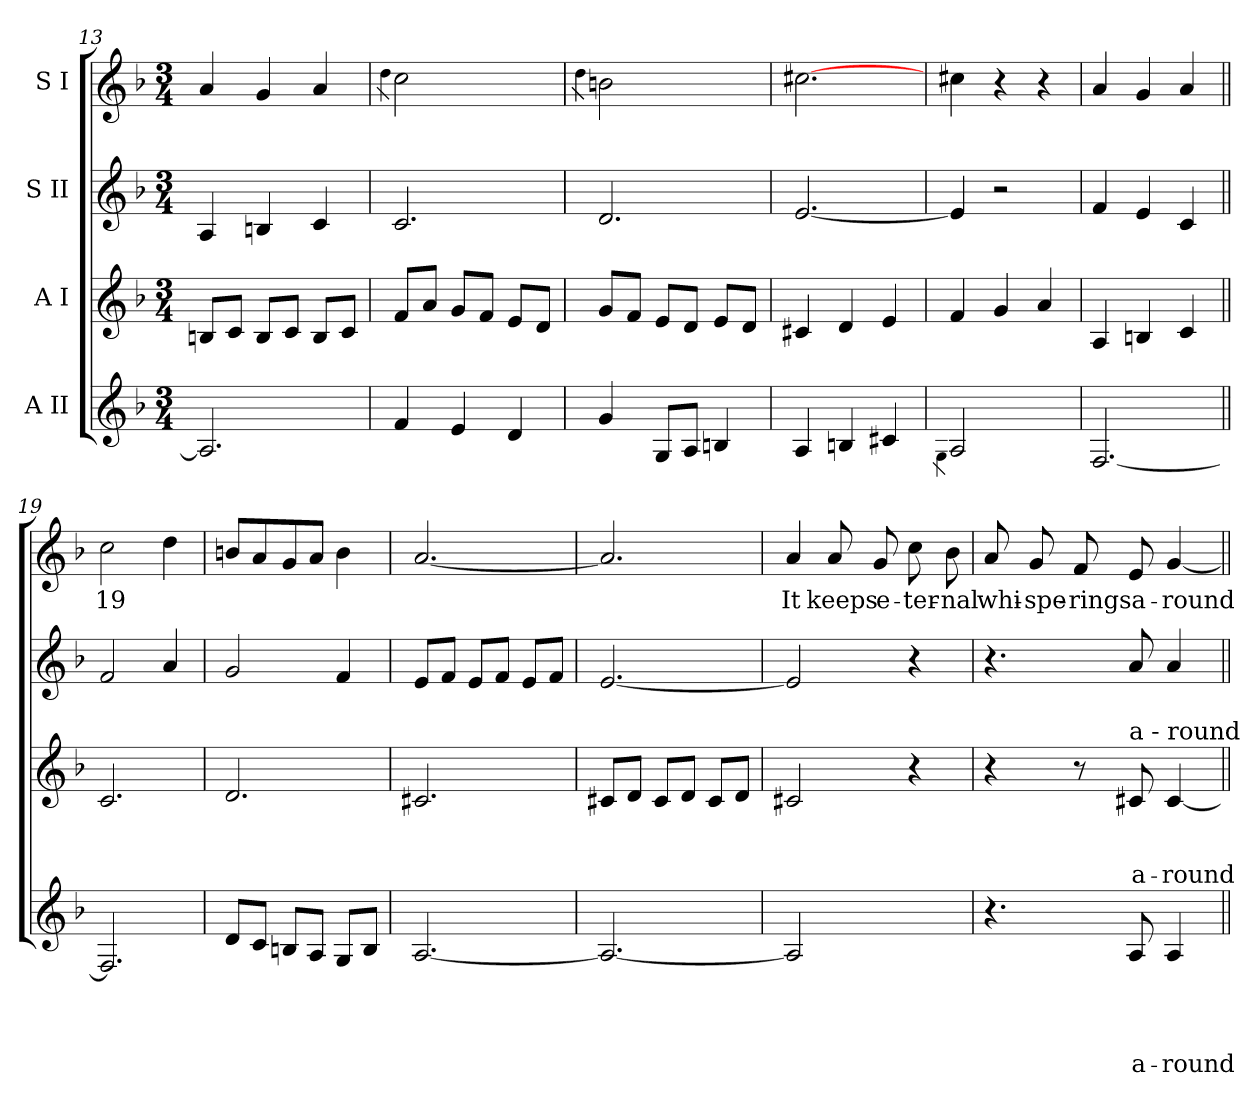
**kern	**text	**text	**text	**text	**kern	**text	**text	**text	**kern	**text	**kern	**text
*part4	*part4	*part4	*part4	*part4	*part3	*part3	*part3	*part3	*part2	*part2	*part1	*part1
*staff4	*staff4	*staff4	*staff4	*staff4	*staff3	*staff3	*staff3	*staff3	*staff2	*staff2	*staff1	*staff1
*I"A II	*	*	*	*	*I"A I	*	*	*	*I"S II	*	*I"S I	*
!!LO:PB:g=z
*clefG2	*	*	*	*	*clefG2	*	*	*	*clefG2	*	*clefG2	*
*k[b-]	*	*	*	*	*k[b-]	*	*	*	*k[b-]	*	*k[b-]	*
*F:	*	*	*	*	*F:	*	*	*	*F:	*	*F:	*
*M3/4	*	*	*	*	*M3/4	*	*	*	*M3/4	*	*M3/4	*
=13	=13	=13	=13	=13	=13	=13	=13	=13	=13	=13	=13	=13
2.A/]	.	.	.	.	8Bn/L	.	.	.	4A/	.	4a/	.
.	.	.	.	.	8c/J	.	.	.	.	.	.	.
.	.	.	.	.	8B/L	.	.	.	4Bn/	.	4g/	.
.	.	.	.	.	8c/J	.	.	.	.	.	.	.
.	.	.	.	.	8B/L	.	.	.	4c/	.	4a/	.
.	.	.	.	.	8c/J	.	.	.	.	.	.	.
=14	=14	=14	=14	=14	=14	=14	=14	=14	=14	=14	=14	=14
*	*	*	*	*	*	*	*	*	*	*	*^	*
.	.	.	.	.	.	.	.	.	.	.	.	4qdd\	.
4f/	.	.	.	.	8f/L	.	.	.	2.c/	.	2cc\	4ryy	.
.	.	.	.	.	8a/J	.	.	.	.	.	.	.	.
4e/	.	.	.	.	8g/L	.	.	.	.	.	.	2ryy	.
.	.	.	.	.	8f/J	.	.	.	.	.	.	.	.
4d/	.	.	.	.	8e/L	.	.	.	.	.	4ryy	.	.
.	.	.	.	.	8d/J	.	.	.	.	.	.	.	.
=15	=15	=15	=15	=15	=15	=15	=15	=15	=15	=15	=15	=15	=15
.	.	.	.	.	.	.	.	.	.	.	.	4qdd\	.
4g/	.	.	.	.	8g/L	.	.	.	2.d/	.	2bn\	4ryy	.
.	.	.	.	.	8f/J	.	.	.	.	.	.	.	.
8G/L	.	.	.	.	8e/L	.	.	.	.	.	.	2ryy	.
8A/J	.	.	.	.	8d/J	.	.	.	.	.	.	.	.
4Bn/	.	.	.	.	8e/L	.	.	.	.	.	4ryy	.	.
.	.	.	.	.	8d/J	.	.	.	.	.	.	.	.
*	*	*	*	*	*	*	*	*	*	*	*v	*v	*
=16	=16	=16	=16	=16	=16	=16	=16	=16	=16	=16	=16	=16
4A/	.	.	.	.	4c#X/	.	.	.	[<2.e/	.	[>2.cc#X\	.
4Bn/	.	.	.	.	4d/	.	.	.	.	.	.	.
4c#X/	.	.	.	.	4e/	.	.	.	.	.	.	.
=17	=17	=17	=17	=17	=17	=17	=17	=17	=17	=17	=17	=17
*^	*	*	*	*	*	*	*	*	*	*	*	*
.	4qG\	.	.	.	.	.	.	.	.	.	.	.	.
2A/	4ryy	.	.	.	.	4f/	.	.	.	4e/]	.	4cc#\	.
.	2ryy	.	.	.	.	4g/	.	.	.	2r	.	4r	.
4ryy	.	.	.	.	.	4a/	.	.	.	.	.	4r	.
*v	*v	*	*	*	*	*	*	*	*	*	*	*	*
=18	=18	=18	=18	=18	=18	=18	=18	=18	=18	=18	=18	=18
[<2.F/	.	.	.	.	4A/	.	.	.	4f/	.	4a/	.
.	.	.	.	.	4Bn/	.	.	.	4e/	.	4g/	.
.	.	.	.	.	4c/	.	.	.	4c/	.	4a/	.
!!LO:LB:g=z
=19||	=19||	=19||	=19||	=19||	=19||	=19||	=19||	=19||	=19||	=19||	=19||	=19||
!	!	!	!	!	!	!	!	!	!	!	!	!LO:LY:b:rj
2.F/]	.	.	.	.	2.c/	.	.	.	2f/	.	2cc\	19
.	.	.	.	.	.	.	.	.	4a/	.	4dd\	.
=20	=20	=20	=20	=20	=20	=20	=20	=20	=20	=20	=20	=20
8d/L	.	.	.	.	2.d/	.	.	.	2g/	.	8bn/L	.
8c/J	.	.	.	.	.	.	.	.	.	.	8a/	.
8Bn/L	.	.	.	.	.	.	.	.	.	.	8g/	.
8A/J	.	.	.	.	.	.	.	.	.	.	8a/J	.
8G/L	.	.	.	.	.	.	.	.	4f/	.	4b\	.
8B/J	.	.	.	.	.	.	.	.	.	.	.	.
=21	=21	=21	=21	=21	=21	=21	=21	=21	=21	=21	=21	=21
[<2.A/	.	.	.	.	2.c#X/	.	.	.	8e/L	.	[<2.a/	.
.	.	.	.	.	.	.	.	.	8f/J	.	.	.
.	.	.	.	.	.	.	.	.	8e/L	.	.	.
.	.	.	.	.	.	.	.	.	8f/J	.	.	.
.	.	.	.	.	.	.	.	.	8e/L	.	.	.
.	.	.	.	.	.	.	.	.	8f/J	.	.	.
=22	=22	=22	=22	=22	=22	=22	=22	=22	=22	=22	=22	=22
2.A/_	.	.	.	.	8c#X/L	.	.	.	[<2.e/	.	2.a/]	.
.	.	.	.	.	8d/J	.	.	.	.	.	.	.
.	.	.	.	.	8c#/L	.	.	.	.	.	.	.
.	.	.	.	.	8d/J	.	.	.	.	.	.	.
.	.	.	.	.	8c#/L	.	.	.	.	.	.	.
.	.	.	.	.	8d/J	.	.	.	.	.	.	.
=23	=23	=23	=23	=23	=23	=23	=23	=23	=23	=23	=23	=23
!	!	!	!	!	!	!	!	!	!	!	!	!LO:LY:b
2A/]	.	.	.	.	2c#X/	.	.	.	2e/]	.	4a/	It
!	!	!	!	!	!	!	!	!	!	!	!	!LO:LY:b
.	.	.	.	.	.	.	.	.	.	.	8a/	keeps
!	!	!	!	!	!	!	!	!	!	!	!	!LO:LY:b
.	.	.	.	.	.	.	.	.	.	.	8g/	e-
!	!	!	!	!	!	!	!	!	!	!	!	!LO:LY:b
4ryy	.	.	.	.	4r	.	.	.	4r	.	8cc\	-ter-
!	!	!	!	!	!	!	!	!	!	!	!	!LO:LY:b
.	.	.	.	.	.	.	.	.	.	.	8b-\	-nal
=24	=24	=24	=24	=24	=24	=24	=24	=24	=24	=24	=24	=24
!	!	!	!	!	!	!	!	!	!	!	!	!LO:LY:b
4.r	.	.	.	.	4r	.	.	.	4.r	.	8a/	whi-
!	!	!	!	!	!	!	!	!	!	!	!	!LO:LY:b
.	.	.	.	.	.	.	.	.	.	.	8g/	-spe-
!	!	!	!	!	!	!	!	!	!	!	!	!LO:LY:b
.	.	.	.	.	8r	.	.	.	.	.	8f/	-rings
!	!	!	!	!	!LO:TX:a:t=a - round	!	!	!	!	!	!	!
!	!	!	!	!LO:LY:b	!	!	!	!LO:LY:b	!	!	!	!LO:LY:b
8A/	.	.	.	a-	8c#X/	.	.	a-	8a/	.	8e/	a-
!	!	!	!	!LO:LY:b	!	!	!	!LO:LY:b	!	!	!	!LO:LY:b
4A/	.	.	.	-round	[<4c#/	.	.	-round	4a/	.	[<4g/	-round
=||	=||	=||	=||	=||	=||	=||	=||	=||	=||	=||	=||	=||
*-	*-	*-	*-	*-	*-	*-	*-	*-	*-	*-	*-	*-
